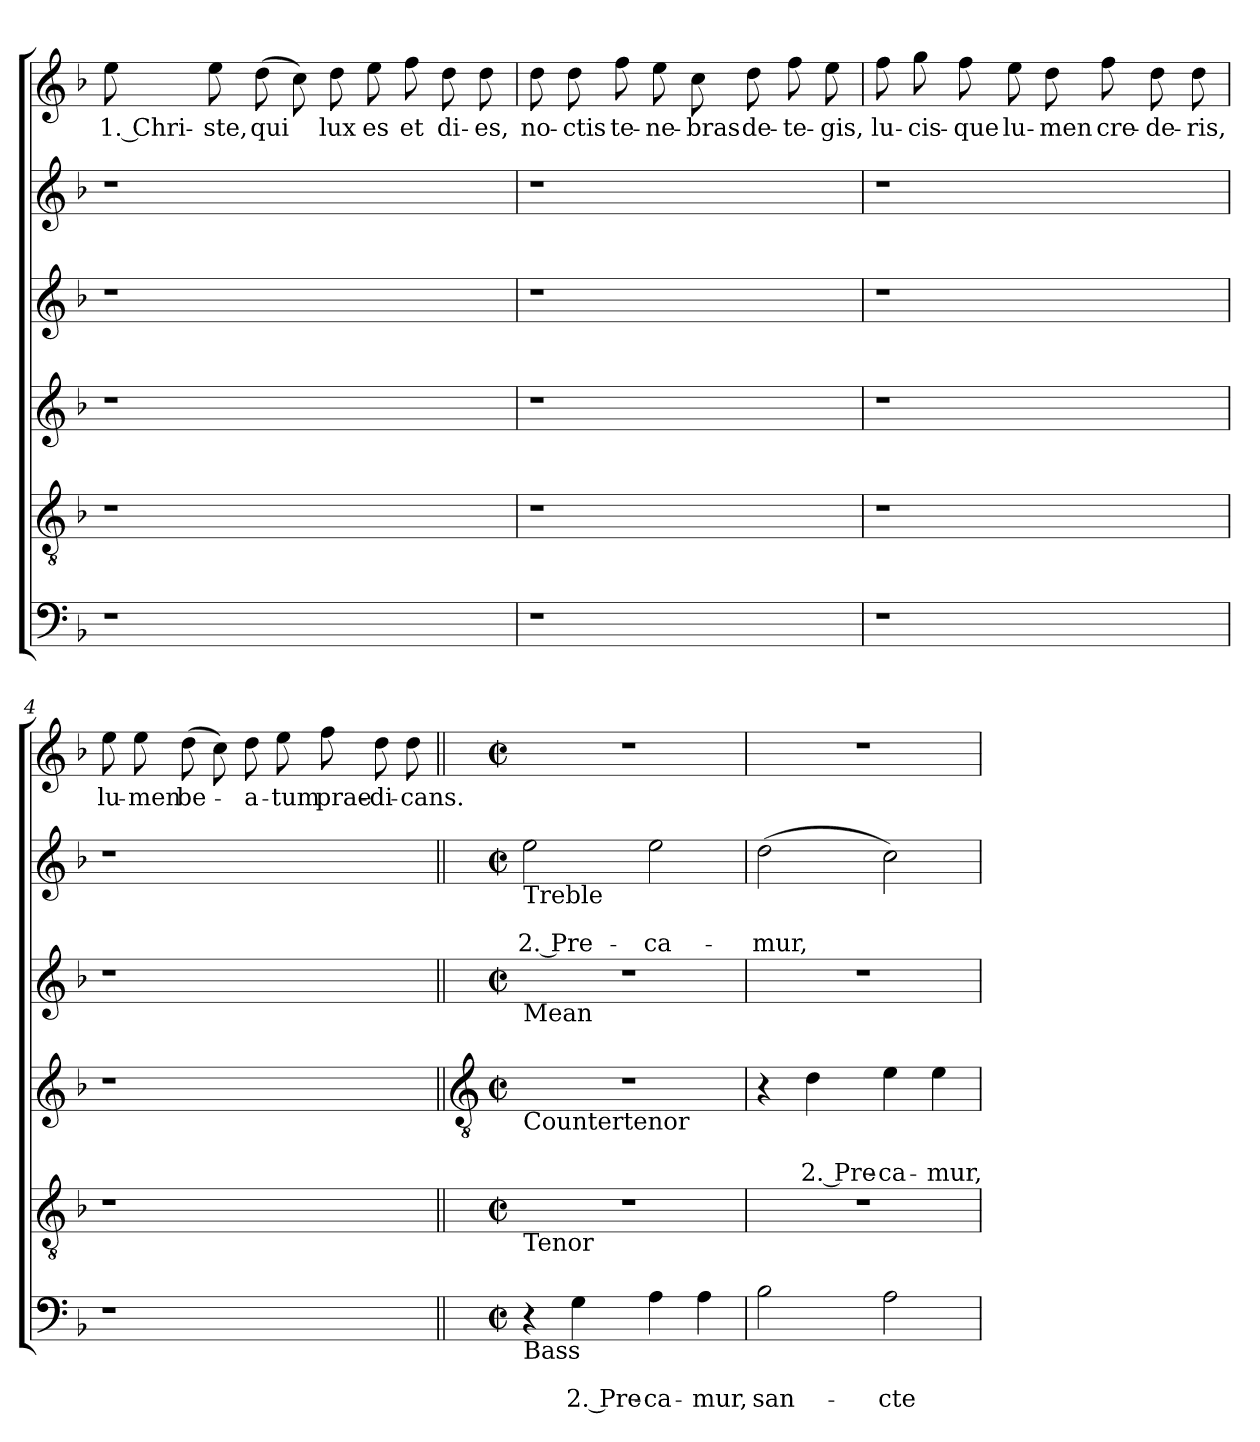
**kern	**text	**text	**kern	**kern	**text	**text	**kern	**kern	**text	**text	**kern	**text
*part6	*part6	*part6	*part5	*part4	*part4	*part4	*part3	*part2	*part2	*part2	*part1	*part1
*staff6	*staff6	*staff6	*staff5	*staff4	*staff4	*staff4	*staff3	*staff2	*staff2	*staff2	*staff1	*staff1
*clefF4	*	*	*clefGv2	*clefG2	*	*	*clefG2	*clefG2	*	*	*clefG2	*
*k[b-]	*	*	*k[b-]	*k[b-]	*	*	*k[b-]	*k[b-]	*	*	*k[b-]	*
*d:	*	*	*d:	*d:	*	*	*d:	*d:	*	*	*d:	*
=1	=1	=1	=1	=1	=1	=1	=1	=1	=1	=1	=1	=1
!	!	!	!	!	!	!	!	!	!	!	!	!LO:LY:b
1r	.	.	1r	1r	.	.	1r	1r	.	.	8ee	1. Chri-
!	!	!	!	!	!	!	!	!	!	!	!	!LO:LY:b
.	.	.	.	.	.	.	.	.	.	.	8ee	-ste,
!	!	!	!	!	!	!	!	!	!	!	!	!LO:LY:b
.	.	.	.	.	.	.	.	.	.	.	(>8dd	qui
.	.	.	.	.	.	.	.	.	.	.	8cc)	.
!	!	!	!	!	!	!	!	!	!	!	!	!LO:LY:b
.	.	.	.	.	.	.	.	.	.	.	8dd	lux
!	!	!	!	!	!	!	!	!	!	!	!	!LO:LY:b
.	.	.	.	.	.	.	.	.	.	.	8ee	es
!	!	!	!	!	!	!	!	!	!	!	!	!LO:LY:b
.	.	.	.	.	.	.	.	.	.	.	8ff	et
!	!	!	!	!	!	!	!	!	!	!	!	!LO:LY:b
.	.	.	.	.	.	.	.	.	.	.	8dd	di-
!	!	!	!	!	!	!	!	!	!	!	!	!LO:LY:b
8ryy	.	.	8ryy	8ryy	.	.	8ryy	8ryy	.	.	8dd	-es,
=2	=2	=2	=2	=2	=2	=2	=2	=2	=2	=2	=2	=2
!	!	!	!	!	!	!	!	!	!	!	!	!LO:LY:b
1r	.	.	1r	1r	.	.	1r	1r	.	.	8dd	no-
!	!	!	!	!	!	!	!	!	!	!	!	!LO:LY:b
.	.	.	.	.	.	.	.	.	.	.	8dd	-ctis
!	!	!	!	!	!	!	!	!	!	!	!	!LO:LY:b
.	.	.	.	.	.	.	.	.	.	.	8ff	te-
!	!	!	!	!	!	!	!	!	!	!	!	!LO:LY:b
.	.	.	.	.	.	.	.	.	.	.	8ee	-ne-
!	!	!	!	!	!	!	!	!	!	!	!	!LO:LY:b
.	.	.	.	.	.	.	.	.	.	.	8cc	-bras
!	!	!	!	!	!	!	!	!	!	!	!	!LO:LY:b
.	.	.	.	.	.	.	.	.	.	.	8dd	de-
!	!	!	!	!	!	!	!	!	!	!	!	!LO:LY:b
.	.	.	.	.	.	.	.	.	.	.	8ff	-te-
!	!	!	!	!	!	!	!	!	!	!	!	!LO:LY:b
.	.	.	.	.	.	.	.	.	.	.	8ee	-gis,
!!LO:LB:g=z
=3	=3	=3	=3	=3	=3	=3	=3	=3	=3	=3	=3	=3
!	!	!	!	!	!	!	!	!	!	!	!	!LO:LY:b
1r	.	.	1r	1r	.	.	1r	1r	.	.	8ff	lu-
!	!	!	!	!	!	!	!	!	!	!	!	!LO:LY:b
.	.	.	.	.	.	.	.	.	.	.	8gg	-cis-
!	!	!	!	!	!	!	!	!	!	!	!	!LO:LY:b
.	.	.	.	.	.	.	.	.	.	.	8ff	-que
!	!	!	!	!	!	!	!	!	!	!	!	!LO:LY:b
.	.	.	.	.	.	.	.	.	.	.	8ee	lu-
!	!	!	!	!	!	!	!	!	!	!	!	!LO:LY:b
.	.	.	.	.	.	.	.	.	.	.	8dd	-men
!	!	!	!	!	!	!	!	!	!	!	!	!LO:LY:b
.	.	.	.	.	.	.	.	.	.	.	8ff	cre-
!	!	!	!	!	!	!	!	!	!	!	!	!LO:LY:b
.	.	.	.	.	.	.	.	.	.	.	8dd	-de-
!	!	!	!	!	!	!	!	!	!	!	!	!LO:LY:b
.	.	.	.	.	.	.	.	.	.	.	8dd	-ris,
=4	=4	=4	=4	=4	=4	=4	=4	=4	=4	=4	=4	=4
!	!	!	!	!	!	!	!	!	!	!	!	!LO:LY:b
1r	.	.	1r	1r	.	.	1r	1r	.	.	8ee	lu-
!	!	!	!	!	!	!	!	!	!	!	!	!LO:LY:b
.	.	.	.	.	.	.	.	.	.	.	8ee	-men
!	!	!	!	!	!	!	!	!	!	!	!	!LO:LY:b
.	.	.	.	.	.	.	.	.	.	.	(>8dd	be-
.	.	.	.	.	.	.	.	.	.	.	8cc)	.
!	!	!	!	!	!	!	!	!	!	!	!	!LO:LY:b
.	.	.	.	.	.	.	.	.	.	.	8dd	-a-
!	!	!	!	!	!	!	!	!	!	!	!	!LO:LY:b
.	.	.	.	.	.	.	.	.	.	.	8ee	-tum
!	!	!	!	!	!	!	!	!	!	!	!	!LO:LY:b
.	.	.	.	.	.	.	.	.	.	.	8ff	prae-
!	!	!	!	!	!	!	!	!	!	!	!	!LO:LY:b
.	.	.	.	.	.	.	.	.	.	.	8dd	-di-
!	!	!	!	!	!	!	!	!	!	!	!	!LO:LY:b
8ryy	.	.	8ryy	8ryy	.	.	8ryy	8ryy	.	.	8dd	-cans.
!!LO:LB:g=z
=5||	=5||	=5||	=5||	=5||	=5||	=5||	=5||	=5||	=5||	=5||	=5||	=5||
*	*	*	*	*clefGv2	*	*	*	*	*	*	*	*
*M2/2	*	*	*M2/2	*M2/2	*	*	*M2/2	*M2/2	*	*	*M2/2	*
*met(c|)	*	*	*met(c|)	*met(c|)	*	*	*met(c|)	*met(c|)	*	*	*met(c|)	*
!	!	!	!	!	!	!	!	!LO:TX:b:t=Treble	!	!	!	!
!	!	!	!	!	!	!	!LO:TX:b:t=Mean	!	!	!	!	!
!	!	!	!	!LO:TX:b:t=Countertenor	!	!	!	!	!	!	!	!
!	!	!	!LO:TX:b:t=Tenor	!	!	!	!	!	!	!	!	!
!LO:TX:b:t=Bass	!	!	!	!	!	!	!	!	!	!	!	!
!	!	!	!	!	!	!	!	!	!	!LO:LY:b	!	!
4r	.	.	1r	1r	.	.	1r	2ee\	.	2. Pre-	1r	.
!	!	!LO:LY:b	!	!	!	!	!	!	!	!	!	!
4G\	.	2. Pre-	.	.	.	.	.	.	.	.	.	.
!	!	!LO:LY:b	!	!	!	!	!	!	!	!LO:LY:b	!	!
4A\	.	-ca-	.	.	.	.	.	2ee\	.	-ca-	.	.
!	!	!LO:LY:b	!	!	!	!	!	!	!	!	!	!
4A\	.	-mur,	.	.	.	.	.	.	.	.	.	.
=6	=6	=6	=6	=6	=6	=6	=6	=6	=6	=6	=6	=6
!	!	!LO:LY:b	!	!	!	!	!	!	!	!LO:LY:b	!	!
2B-\	.	san-	1r	4r	.	.	1r	(>2dd\	.	-mur,	1r	.
!	!	!	!	!	!	!LO:LY:b	!	!	!	!	!	!
.	.	.	.	4d\	.	2. Pre-	.	.	.	.	.	.
!	!	!LO:LY:b	!	!	!	!LO:LY:b	!	!	!	!	!	!
2A\	.	-cte	.	4e\	.	-ca-	.	2cc\)	.	.	.	.
!	!	!	!	!	!	!LO:LY:b	!	!	!	!	!	!
.	.	.	.	4e\	.	-mur,	.	.	.	.	.	.
=	=	=	=	=	=	=	=	=	=	=	=	=
*-	*-	*-	*-	*-	*-	*-	*-	*-	*-	*-	*-	*-
